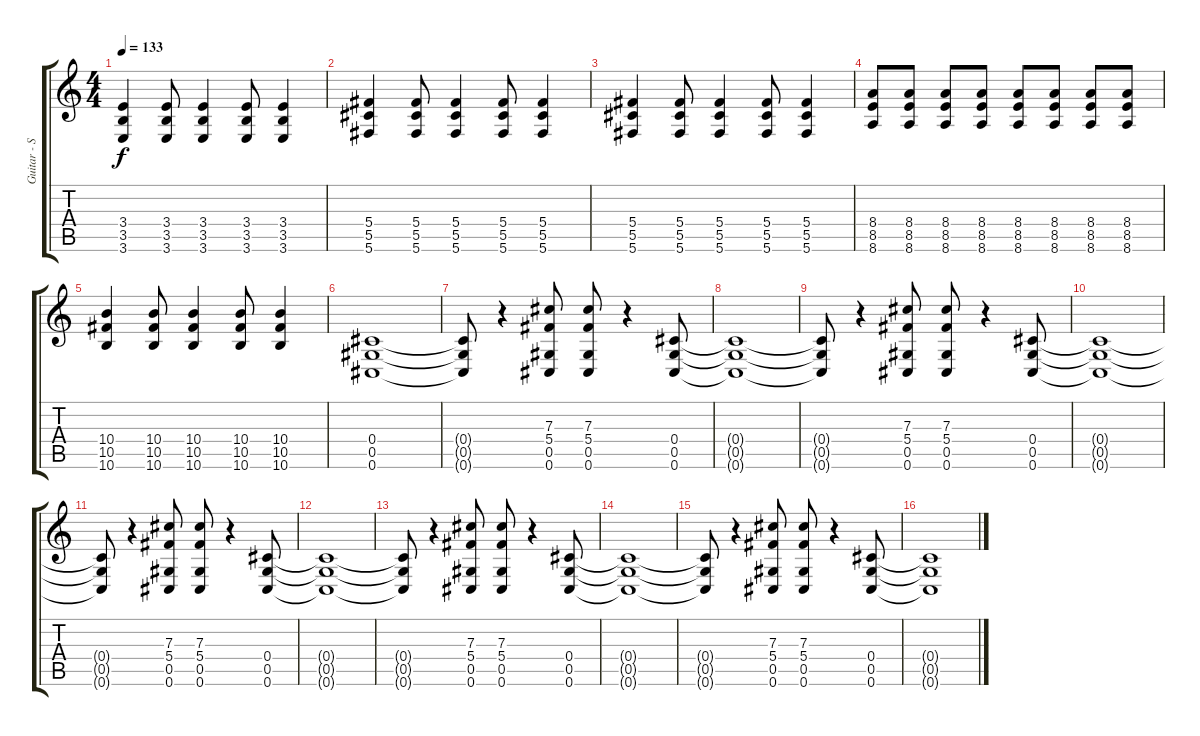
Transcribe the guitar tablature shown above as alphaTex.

\track ("Guitar - Scott Lucas" "Guitar - S") {instrument overdrivenguitar}
\staff {score tabs}
\tuning (Eb4 Bb3 Gb3 Db3 Ab2 Db2) {hide}
\ts (4 4)
\tempo 133
\clef g2
\ks c
(3.4 3.5 3.6).4{dy f} (3.4 3.5 3.6).8 (3.4 3.5 3.6).4 (3.4 3.5 3.6).8 (3.4 3.5 3.6).4 |
(5.4 5.5 5.6).4 (5.4 5.5 5.6).8 (5.4 5.5 5.6).4 (5.4 5.5 5.6).8 (5.4 5.5 5.6).4 |
(5.4 5.5 5.6).4 (5.4 5.5 5.6).8 (5.4 5.5 5.6).4 (5.4 5.5 5.6).8 (5.4 5.5 5.6).4 |
(8.4 8.5 8.6).8 (8.4 8.5 8.6).8 (8.4 8.5 8.6).8 (8.4 8.5 8.6).8 (8.4 8.5 8.6).8 (8.4 8.5 8.6).8 (8.4 8.5 8.6).8 (8.4 8.5 8.6).8 |
(10.4 10.5 10.6).4 (10.4 10.5 10.6).8 (10.4 10.5 10.6).4 (10.4 10.5 10.6).8 (10.4 10.5 10.6).4 |
(0.4 0.5 0.6).1 |
(0.4{t} 0.5{t} 0.6{t}).8 r.4 (7.3 5.4 0.5 0.6).8 (7.3 5.4 0.5 0.6).8 r.4 (0.4 0.5 0.6).8 |
(0.4{t} 0.5{t} 0.6{t}).1 |
(0.4{t} 0.5{t} 0.6{t}).8 r.4 (7.3 5.4 0.5 0.6).8 (7.3 5.4 0.5 0.6).8 r.4 (0.4 0.5 0.6).8 |
(0.4{t} 0.5{t} 0.6{t}).1 |
(0.4{t} 0.5{t} 0.6{t}).8 r.4 (7.3 5.4 0.5 0.6).8 (7.3 5.4 0.5 0.6).8 r.4 (0.4 0.5 0.6).8 |
(0.4{t} 0.5{t} 0.6{t}).1 |
(0.4{t} 0.5{t} 0.6{t}).8 r.4 (7.3 5.4 0.5 0.6).8 (7.3 5.4 0.5 0.6).8 r.4 (0.4 0.5 0.6).8 |
(0.4{t} 0.5{t} 0.6{t}).1 |
(0.4{t} 0.5{t} 0.6{t}).8 r.4 (7.3 5.4 0.5 0.6).8 (7.3 5.4 0.5 0.6).8 r.4 (0.4 0.5 0.6).8 |
(0.4{t} 0.5{t} 0.6{t}).1
